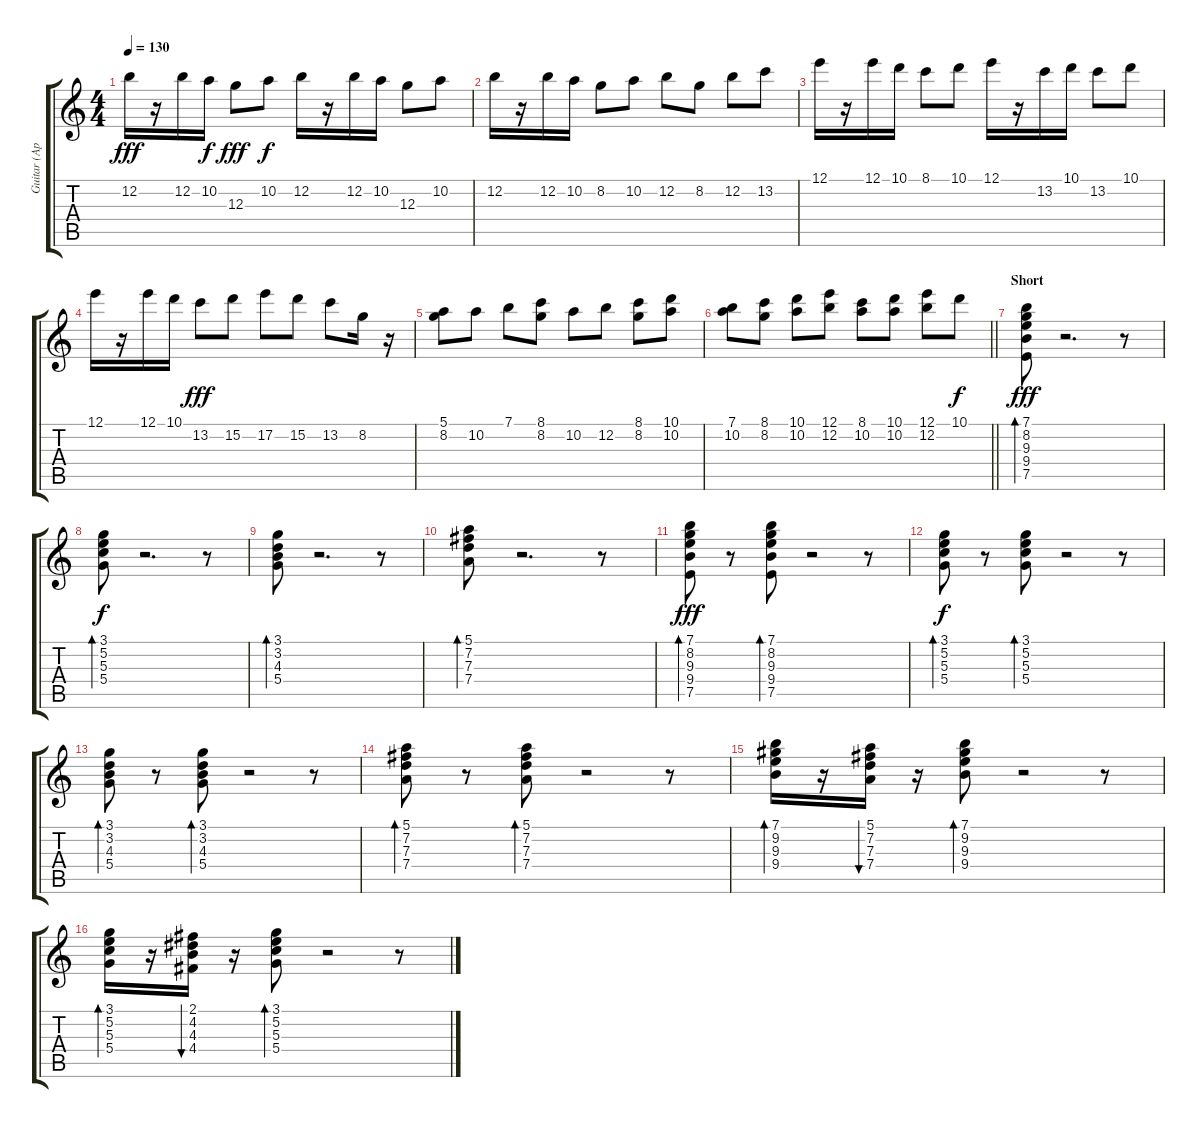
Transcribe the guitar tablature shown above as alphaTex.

\track ("Guitar (Apoy)" "Guitar (Ap") {instrument overdrivenguitar}
\staff {score tabs}
\tuning (E4 B3 G3 D3 A2 E2) {hide}
\ts (4 4)
\tempo 130
\clef g2
\ks c
12.2.16{dy fff} r.16 12.2.16 10.2.16{dy f} 12.3.8{dy fff} 10.2.8{dy f} 12.2.16 r.16 12.2.16 10.2.16 12.3.8 10.2.8 |
12.2.16 r.16 12.2.16 10.2.16 8.2.8 10.2.8 12.2.8 8.2.8 12.2.8 13.2.8 |
12.1.16 r.16 12.1.16 10.1.16 8.1.8 10.1.8 12.1.16 r.16 13.2.16 10.1.16 13.2.8 10.1.8 |
12.1.16 r.16 12.1.16 10.1.16 13.2.8{dy fff} 15.2.8 17.2.8 15.2.8 13.2.8 8.2.16 r.16 |
(5.1 8.2).8 10.2.8 7.1.8 (8.1 8.2).8 10.2.8 12.2.8 (8.1 8.2).8 (10.1 10.2).8 |
\barLineRight lightlight
(7.1 10.2).8 (8.1 8.2).8 (10.1 10.2).8 (12.1 12.2).8 (8.1 10.2).8 (10.1 10.2).8 (12.1 12.2).8 10.1.8{dy f} |
\section ("" "Short")
(7.1 8.2 9.3 9.4 7.5).8{bd 30 dy fff volume 12 balance 4} r.2{d} r.8 |
(3.1 5.2 5.3 5.4).8{bd 30 dy f} r.2{d} r.8 |
(3.1 3.2 4.3 5.4).8{bd 30} r.2{d} r.8 |
(5.1 7.2 7.3 7.4).8{bd 30} r.2{d} r.8 |
(7.1 8.2 9.3 9.4 7.5).8{bd 30 dy fff} r.8 (7.1 8.2 9.3 9.4 7.5).8{bd 30} r.2 r.8 |
(3.1 5.2 5.3 5.4).8{bd 30 dy f} r.8 (3.1 5.2 5.3 5.4).8{bd 30} r.2 r.8 |
(3.1 3.2 4.3 5.4).8{bd 30} r.8 (3.1 3.2 4.3 5.4).8{bd 30} r.2 r.8 |
(5.1 7.2 7.3 7.4).8{bd 30} r.8 (5.1 7.2 7.3 7.4).8{bd 30} r.2 r.8 |
(7.1 9.2 9.3 9.4).16{bd 60} r.16 (5.1 7.2 7.3 7.4).16{bu 30} r.16 (7.1 9.2 9.3 9.4).8{bd 30} r.2 r.8 |
(3.1 5.2 5.3 5.4).16{bd 30} r.16 (2.1 4.2 4.3 4.4).16{bu 30} r.16 (3.1 5.2 5.3 5.4).8{bd 30} r.2 r.8
